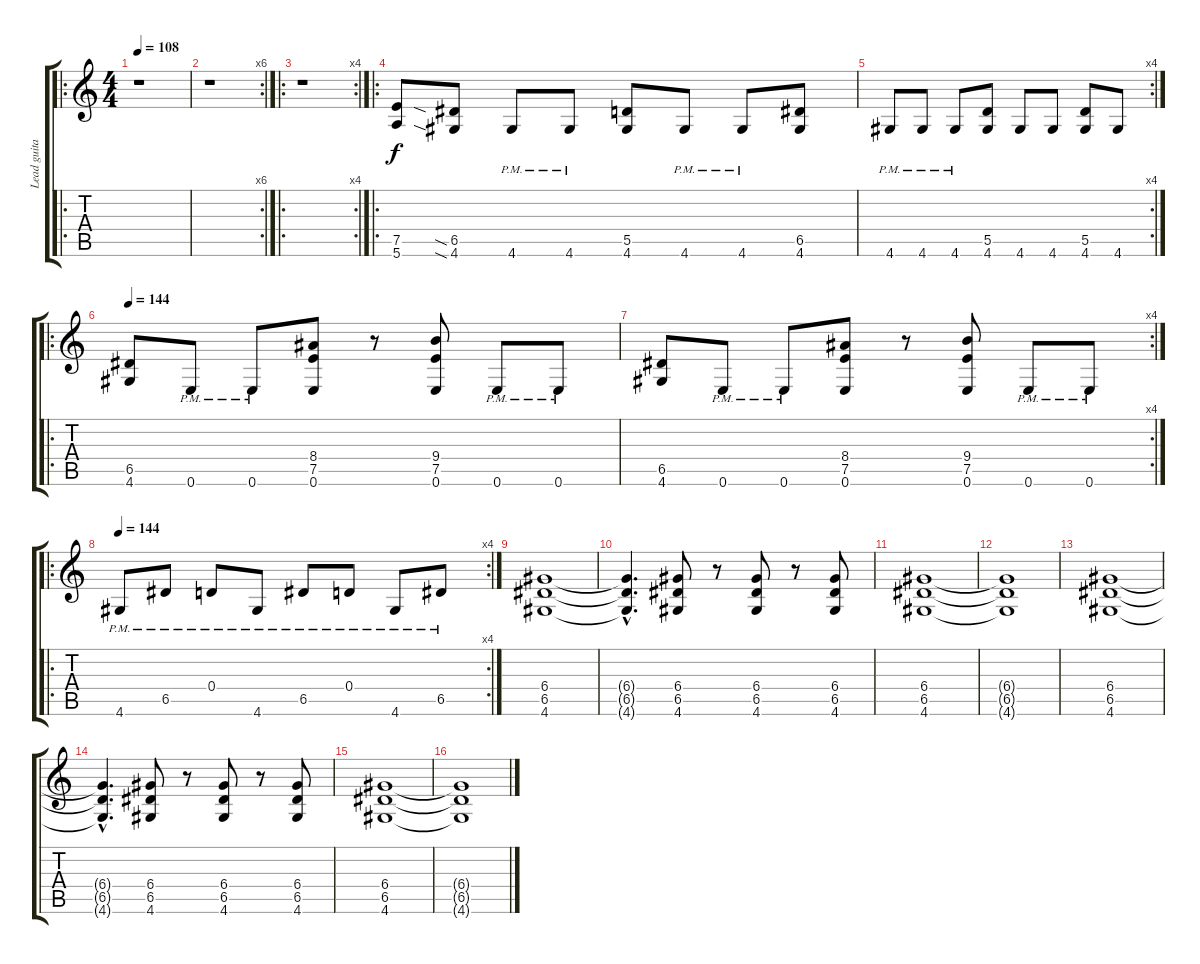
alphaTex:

\track ("Lead guitar" "Lead guita") {instrument distortionguitar}
\staff {score tabs}
\tuning (E4 B3 G3 D3 A2 E2) {hide}
\ro
\ts (4 4)
\tempo 108
\clef g2
\ks c
r.1{dy f instrument distortionguitar} |
\rc 6
r.1 |
\ro
\rc 4
r.1 |
\ro
(7.5 5.6).8 (6.5{sia} 4.6{sia}).8 4.6{pm}.8 4.6{pm}.8 (5.5 4.6).8 4.6{pm}.8 4.6{pm}.8 (6.5 4.6).8 |
\rc 4
4.6{pm}.8 4.6{pm}.8 4.6{pm}.8 (5.5 4.6).8 4.6.8 4.6.8 (5.5 4.6).8 4.6.8 |
\ro
\tempo 144
(6.5 4.6).8 0.6{pm}.8 0.6{pm}.8 (8.4 7.5 0.6).8 r.8 (9.4 7.5 0.6).8 0.6{pm}.8 0.6{pm}.8 |
\rc 4
(6.5 4.6).8 0.6{pm}.8 0.6{pm}.8 (8.4 7.5 0.6).8 r.8 (9.4 7.5 0.6).8 0.6{pm}.8 0.6{pm}.8 |
\ro
\rc 4
\tempo 144
4.6{pm}.8 6.5{pm}.8 0.4{pm}.8 4.6{pm}.8 6.5{pm}.8 0.4{pm}.8 4.6{pm}.8 6.5{pm}.8 |
(6.4 6.5 4.6).1 |
(6.4{hac t} 6.5{hac t} 4.6{hac t}).4{d} (6.4 6.5 4.6).8 r.8 (6.4 6.5 4.6).8 r.8 (6.4 6.5 4.6).8 |
(6.4 6.5 4.6).1 |
(6.4{t} 6.5{t} 4.6{t}).1 |
(6.4 6.5 4.6).1 |
(6.4{hac t} 6.5{hac t} 4.6{hac t}).4{d} (6.4 6.5 4.6).8 r.8 (6.4 6.5 4.6).8 r.8 (6.4 6.5 4.6).8 |
(6.4 6.5 4.6).1 |
(6.4{t} 6.5{t} 4.6{t}).1
